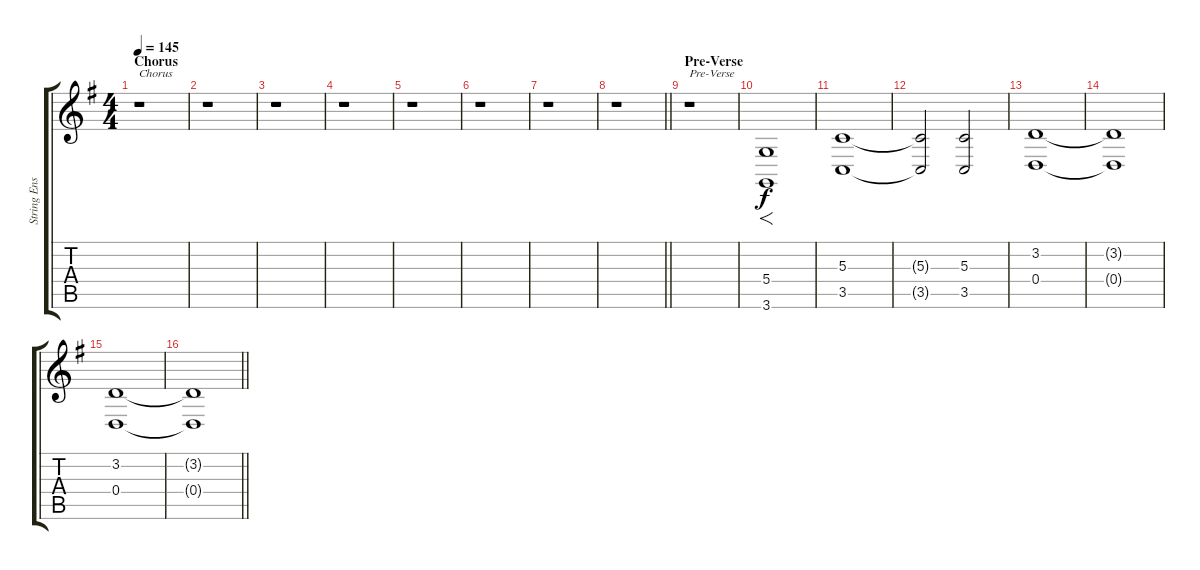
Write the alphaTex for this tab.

\track ("String Ensemble" "String Ens") {instrument stringensemble1}
\staff {score tabs}
\tuning (E4 B3 G3 D3 A2 E2) {hide}
\ts (4 4)
\section ("" "Chorus")
\tempo 145
\clef g2
\ks g
r.1{txt "Chorus" dy f} |
r.1 |
r.1 |
r.1 |
r.1 |
r.1 |
r.1 |
\barLineRight lightlight
r.1 |
\section ("" "Pre-Verse")
r.1{txt "Pre-Verse"} |
(5.4 3.6).1{f} |
(5.3 3.5).1 |
(5.3{t} 3.5{t}).2 (5.3 3.5).2 |
(3.2 0.4).1 |
(3.2{t} 0.4{t}).1 |
(3.2 0.4).1 |
\barLineRight lightlight
(3.2{t} 0.4{t}).1
